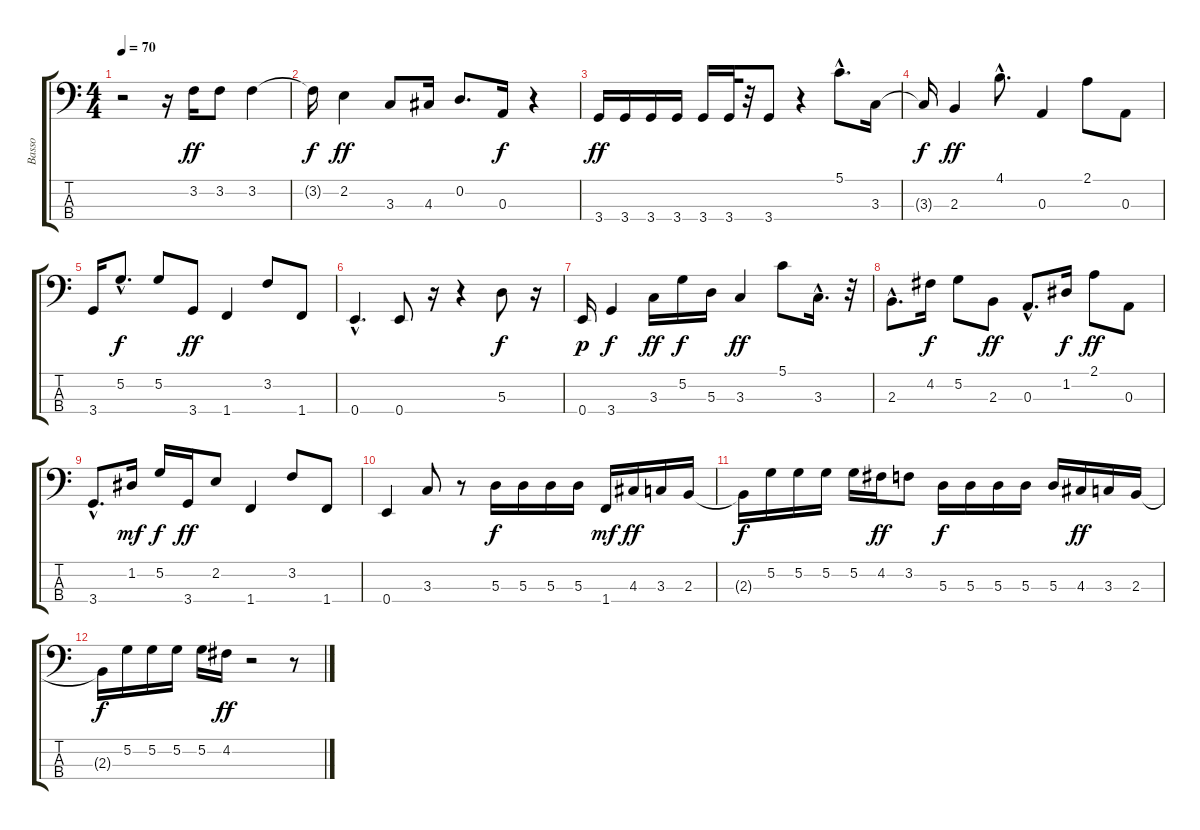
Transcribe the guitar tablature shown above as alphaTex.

\track ("Basso" "Basso") {instrument electricbassfinger}
\staff {score tabs}
\tuning (G2 D2 A1 E1) {hide}
\ts (4 4)
\tempo 70
\clef f4
\ks c
r.2{dy f} r.16 3.2.16{dy ff} 3.2.8 3.2.4 |
3.2{t}.16{dy f} 2.2.4{dy ff} 3.3.8 4.3.16 0.2.8{d} 0.3.16{dy f} r.4 |
3.4.16{dy ff} 3.4.16 3.4.16 3.4.16 3.4.16 3.4.32 r.32 3.4.8 r.4 5.1{hac}.8{d} 3.3.16 |
3.3{t}.16{dy f} 2.3.4{dy ff} 4.1{hac}.8{d} 0.3.4 2.1.8 0.3.8 |
3.4.16 5.2{hac}.8{d dy f} 5.2.8 3.4.8{dy ff} 1.4.4 3.2.8 1.4.8 |
0.4{hac}.4{d} 0.4.8 r.16 r.4 5.3.8{dy f} r.16 |
0.4.16{dy p} 3.4.4{dy f} 3.3.16{dy ff} 5.2.16{dy f} 5.3.16 3.3.4{dy ff} 5.1.8 3.3{hac}.16{d} r.32 |
2.3{hac}.8{d} 4.2.16{dy f} 5.2.8 2.3.8{dy ff} 0.3{hac}.8{d} 1.2.16{dy f} 2.1.8{dy ff} 0.3.8 |
3.4{hac}.8{d} 1.2.16{dy mf} 5.2.16{dy f} 3.4.16{dy ff} 2.2.8 1.4.4 3.2.8 1.4.8 |
0.4.4 3.3.8 r.8 5.3.16{dy f} 5.3.16 5.3.16 5.3.16 1.4.16{dy mf} 4.3.16{dy ff} 3.3.16 2.3.16 |
2.3{t}.16{dy f} 5.2.16 5.2.16 5.2.16 5.2.16 4.2.16{dy ff} 3.2.8 5.3.16{dy f} 5.3.16 5.3.16 5.3.16 5.3.16 4.3.16{dy ff} 3.3.16 2.3.16 |
2.3{t}.16{dy f} 5.2.16 5.2.16 5.2.16 5.2.16 4.2.16{dy ff} r.2 r.8
